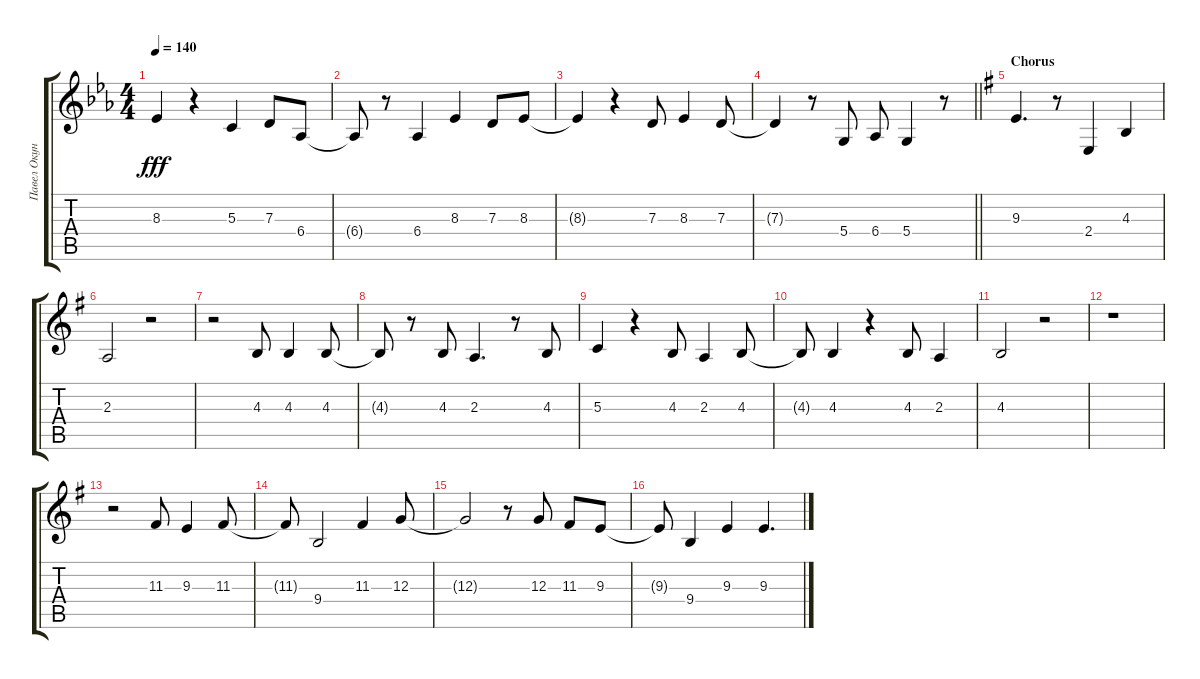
\track ("Павел Окунев" "Павел Окун") {instrument altosax}
\staff {score tabs}
\tuning (E4 B3 G3 D3 A2 E2) {hide}
\ts (4 4)
\tempo 140
\clef g2
\ks eb
8.3{t}.4{dy fff} r.4 5.3.4 7.3.8 6.4.8 |
6.4{t}.8 r.8 6.4.4 8.3.4 7.3.8 8.3.8 |
8.3{t}.4 r.4 7.3.8 8.3.4 7.3.8 |
\barLineRight lightlight
7.3{t}.4 r.8 5.4.8 6.4.8 5.4.4 r.8 |
\section ("" "Chorus")
\ks g
9.3.4{d} r.8 2.4.4 4.3.4 |
2.3.2 r.2 |
r.2 4.3.8 4.3.4 4.3.8 |
4.3{t}.8 r.8 4.3.8 2.3.4{d} r.8 4.3.8 |
5.3.4 r.4 4.3.8 2.3.4 4.3.8 |
4.3{t}.8 4.3.4 r.4 4.3.8 2.3.4 |
4.3.2 r.2 |
r.1 |
r.2 11.3.8 9.3.4 11.3.8 |
11.3{t}.8 9.4.2 11.3.4 12.3.8 |
12.3{t}.2 r.8 12.3.8 11.3.8 9.3.8 |
9.3{t}.8 9.4.4 9.3.4 9.3.4{d}
